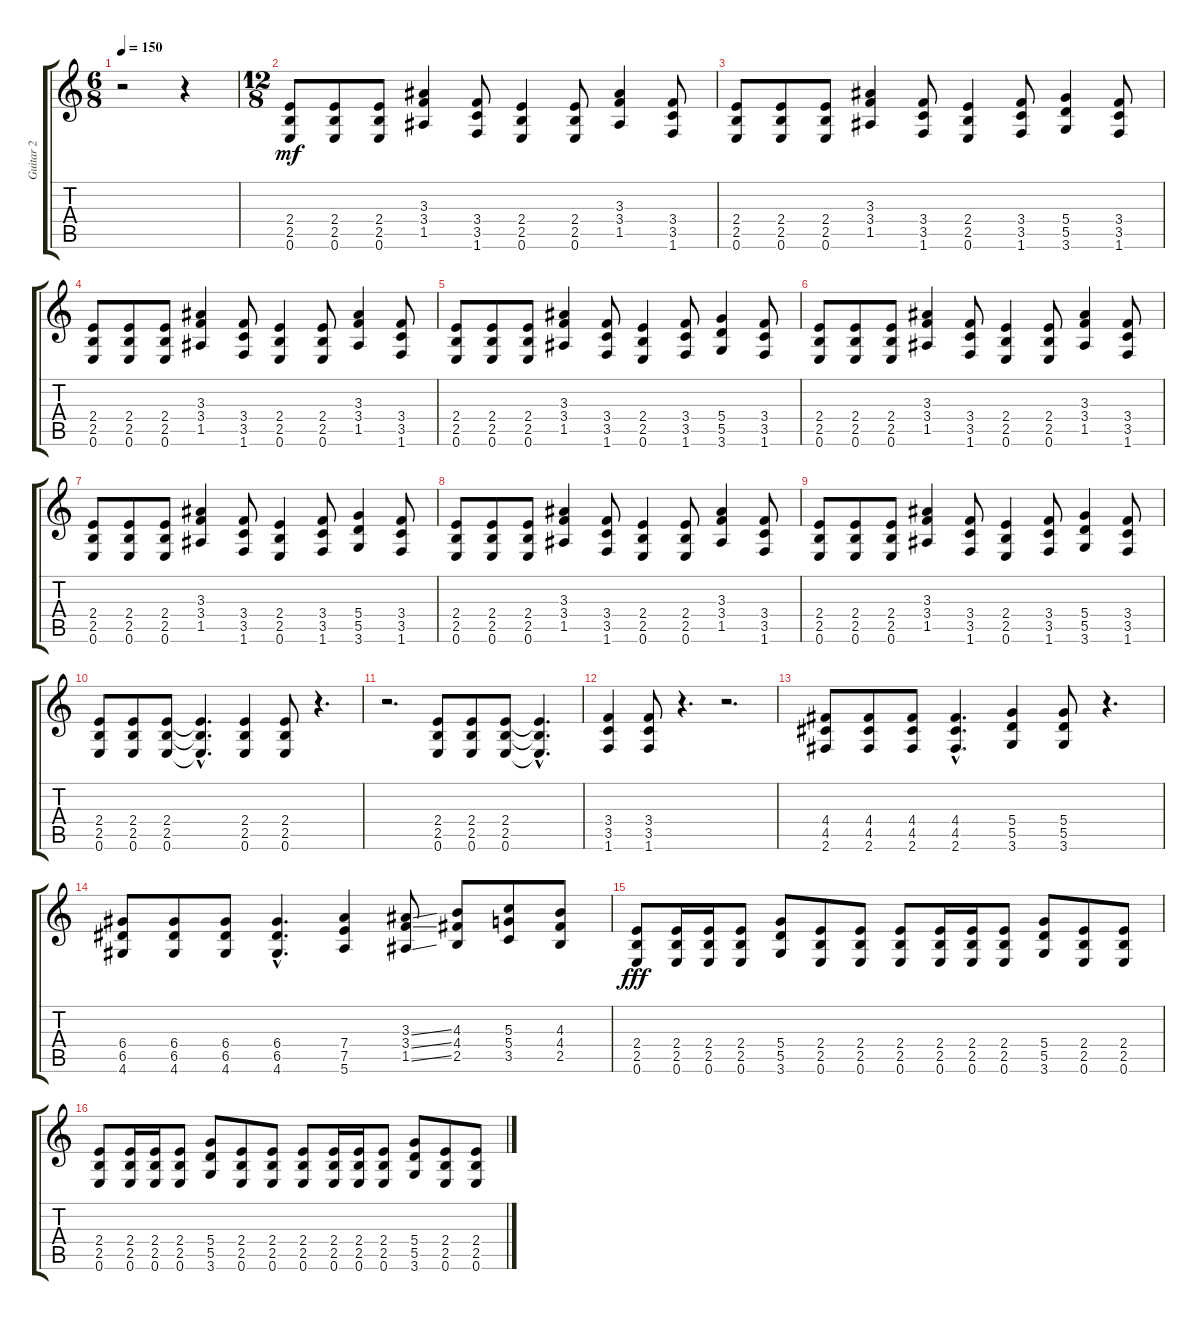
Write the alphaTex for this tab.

\track ("Guitar 2" "Guitar 2") {instrument distortionguitar}
\staff {score tabs}
\tuning (E4 B3 G3 D3 A2 E2) {hide}
\ts (6 8)
\tempo 150
\clef g2
\ks c
r.2{dy fff} r.4 |
\ts (12 8)
(2.4 2.5 0.6).8{dy mf} (2.4 2.5 0.6).8 (2.4 2.5 0.6).8 (3.3 3.4 1.5).4 (3.4 3.5 1.6).8 (2.4 2.5 0.6).4 (2.4 2.5 0.6).8 (3.3 3.4 1.5).4 (3.4 3.5 1.6).8 |
(2.4 2.5 0.6).8 (2.4 2.5 0.6).8 (2.4 2.5 0.6).8 (3.3 3.4 1.5).4 (3.4 3.5 1.6).8 (2.4 2.5 0.6).4 (3.4 3.5 1.6).8 (5.4 5.5 3.6).4 (3.4 3.5 1.6).8 |
(2.4 2.5 0.6).8 (2.4 2.5 0.6).8 (2.4 2.5 0.6).8 (3.3 3.4 1.5).4 (3.4 3.5 1.6).8 (2.4 2.5 0.6).4 (2.4 2.5 0.6).8 (3.3 3.4 1.5).4 (3.4 3.5 1.6).8 |
(2.4 2.5 0.6).8 (2.4 2.5 0.6).8 (2.4 2.5 0.6).8 (3.3 3.4 1.5).4 (3.4 3.5 1.6).8 (2.4 2.5 0.6).4 (3.4 3.5 1.6).8 (5.4 5.5 3.6).4 (3.4 3.5 1.6).8 |
(2.4 2.5 0.6).8 (2.4 2.5 0.6).8 (2.4 2.5 0.6).8 (3.3 3.4 1.5).4 (3.4 3.5 1.6).8 (2.4 2.5 0.6).4 (2.4 2.5 0.6).8 (3.3 3.4 1.5).4 (3.4 3.5 1.6).8 |
(2.4 2.5 0.6).8 (2.4 2.5 0.6).8 (2.4 2.5 0.6).8 (3.3 3.4 1.5).4 (3.4 3.5 1.6).8 (2.4 2.5 0.6).4 (3.4 3.5 1.6).8 (5.4 5.5 3.6).4 (3.4 3.5 1.6).8 |
(2.4 2.5 0.6).8 (2.4 2.5 0.6).8 (2.4 2.5 0.6).8 (3.3 3.4 1.5).4 (3.4 3.5 1.6).8 (2.4 2.5 0.6).4 (2.4 2.5 0.6).8 (3.3 3.4 1.5).4 (3.4 3.5 1.6).8 |
(2.4 2.5 0.6).8 (2.4 2.5 0.6).8 (2.4 2.5 0.6).8 (3.3 3.4 1.5).4 (3.4 3.5 1.6).8 (2.4 2.5 0.6).4 (3.4 3.5 1.6).8 (5.4 5.5 3.6).4 (3.4 3.5 1.6).8 |
(2.4 2.5 0.6).8 (2.4 2.5 0.6).8 (2.4 2.5 0.6).8 (2.4{hac t} 2.5{hac t} 0.6{hac t}).4{d} (2.4 2.5 0.6).4 (2.4 2.5 0.6).8 r.4{d} |
r.2{d} (2.4 2.5 0.6).8 (2.4 2.5 0.6).8 (2.4 2.5 0.6).8 (2.4{hac t} 2.5{hac t} 0.6{hac t}).4{d} |
(3.4 3.5 1.6).4 (3.4 3.5 1.6).8 r.4{d} r.2{d} |
(4.4 4.5 2.6).8 (4.4 4.5 2.6).8 (4.4 4.5 2.6).8 (4.4{hac} 4.5{hac} 2.6{hac}).4{d} (5.4 5.5 3.6).4 (5.4 5.5 3.6).8 r.4{d} |
(6.4 6.5 4.6).8 (6.4 6.5 4.6).8 (6.4 6.5 4.6).8 (6.4{hac} 6.5{hac} 4.6{hac}).4{d} (7.4 7.5 5.6).4 (3.3{ss} 3.4{ss} 1.5{ss}).8 (4.3 4.4 2.5).8 (5.3 5.4 3.5).8 (4.3 4.4 2.5).8 |
(2.4 2.5 0.6).8{dy fff} (2.4 2.5 0.6).16 (2.4 2.5 0.6).16 (2.4 2.5 0.6).8 (5.4 5.5 3.6).8 (2.4 2.5 0.6).8 (2.4 2.5 0.6).8 (2.4 2.5 0.6).8 (2.4 2.5 0.6).16 (2.4 2.5 0.6).16 (2.4 2.5 0.6).8 (5.4 5.5 3.6).8 (2.4 2.5 0.6).8 (2.4 2.5 0.6).8 |
(2.4 2.5 0.6).8 (2.4 2.5 0.6).16 (2.4 2.5 0.6).16 (2.4 2.5 0.6).8 (5.4 5.5 3.6).8 (2.4 2.5 0.6).8 (2.4 2.5 0.6).8 (2.4 2.5 0.6).8 (2.4 2.5 0.6).16 (2.4 2.5 0.6).16 (2.4 2.5 0.6).8 (5.4 5.5 3.6).8 (2.4 2.5 0.6).8 (2.4 2.5 0.6).8
